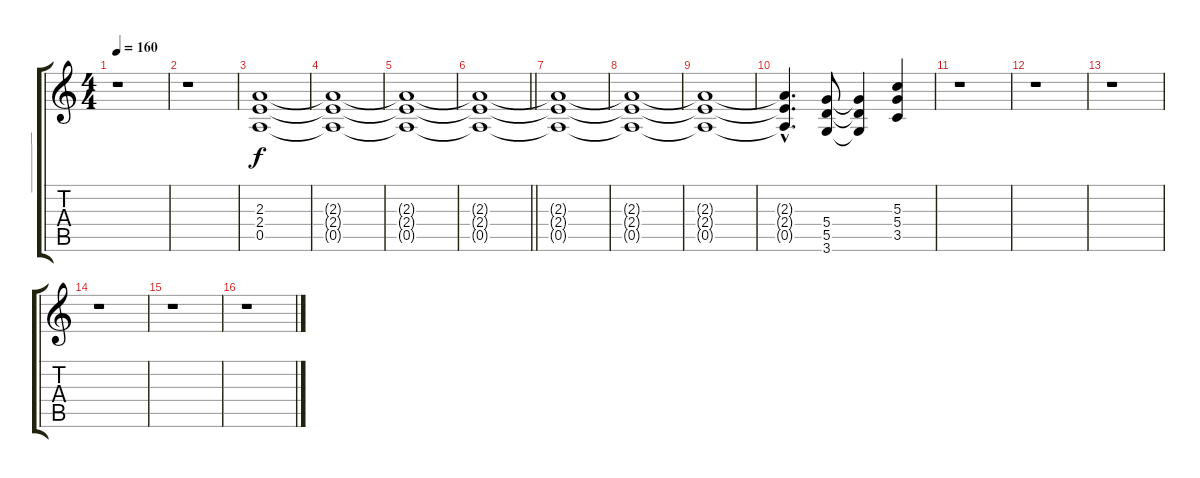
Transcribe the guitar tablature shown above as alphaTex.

\track ("______________" "__________") {instrument distortionguitar}
\staff {score tabs}
\tuning (E4 B3 G3 D3 A2 E2) {hide}
\ts (4 4)
\tempo 160
\clef g2
\ks c
r.1{dy f} |
r.1 |
(2.3 2.4 0.5).1 |
(2.3{t} 2.4{t} 0.5{t}).1 |
(2.3{t} 2.4{t} 0.5{t}).1 |
\barLineRight lightlight
(2.3{t} 2.4{t} 0.5{t}).1 |
(2.3{t} 2.4{t} 0.5{t}).1 |
(2.3{t} 2.4{t} 0.5{t}).1 |
(2.3{t} 2.4{t} 0.5{t}).1 |
(2.3{hac t} 2.4{hac t} 0.5{hac t}).4{d} (5.4 5.5 3.6).8 (5.4{t} 5.5{t} 3.6{t}).4 (5.3 5.4 3.5).4 |
r.1 |
r.1 |
r.1 |
r.1 |
r.1 |
r.1
